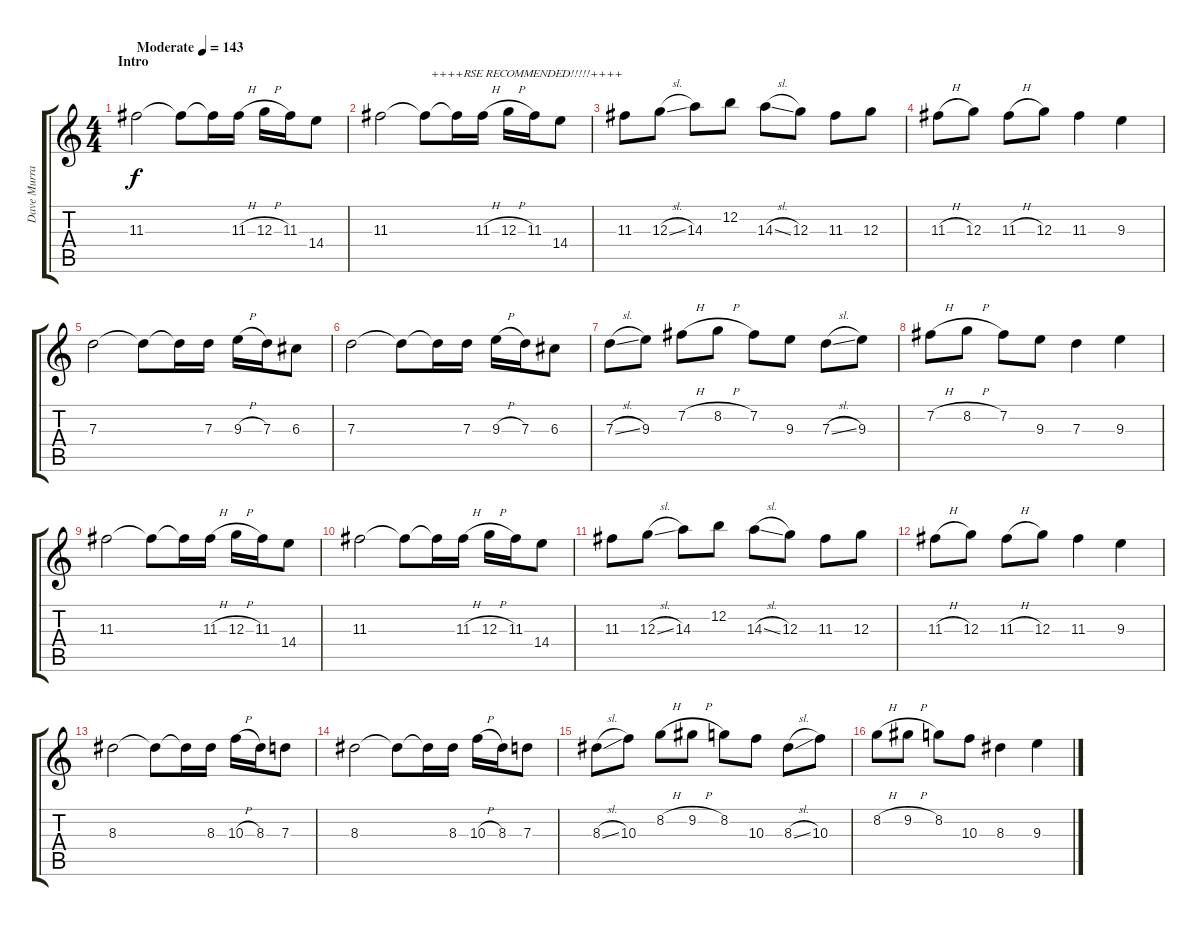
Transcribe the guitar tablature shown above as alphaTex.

\track ("Dave Murray" "Dave Murra") {instrument overdrivenguitar}
\staff {score tabs}
\tuning (E4 B3 G3 D3 A2 E2) {hide}
\ts (4 4)
\section ("" "Intro")
\tempo (143 "Moderate")
\clef g2
\ks c
11.3.2{dy f instrument overdrivenguitar} 11.3{t}.8 11.3{t}.16 11.3{h}.16 12.3{h}.16 11.3.16 14.4.8 |
11.3.2 11.3{t}.8{txt "  ++++RSE RECOMMENDED!!!!!++++"} 11.3{t}.16 11.3{h}.16 12.3{h}.16 11.3.16 14.4.8 |
11.3.8 12.3{sl}.8 14.3.8 12.2.8 14.3{sl}.8 12.3.8 11.3.8 12.3.8 |
11.3{h}.8 12.3.8 11.3{h}.8 12.3.8 11.3.4 9.3.4 |
7.3.2 7.3{t}.8 7.3{t}.16 7.3.16 9.3{h}.16 7.3.16 6.3.8 |
7.3.2 7.3{t}.8 7.3{t}.16 7.3.16 9.3{h}.16 7.3.16 6.3.8 |
7.3{sl}.8 9.3.8 7.2{h}.8 8.2{h}.8 7.2.8 9.3.8 7.3{sl}.8 9.3.8 |
7.2{h}.8 8.2{h}.8 7.2.8 9.3.8 7.3.4 9.3.4 |
11.3.2 11.3{t}.8 11.3{t}.16 11.3{h}.16 12.3{h}.16 11.3.16 14.4.8 |
11.3.2 11.3{t}.8 11.3{t}.16 11.3{h}.16 12.3{h}.16 11.3.16 14.4.8 |
11.3.8 12.3{sl}.8 14.3.8 12.2.8 14.3{sl}.8 12.3.8 11.3.8 12.3.8 |
11.3{h}.8 12.3.8 11.3{h}.8 12.3.8 11.3.4 9.3.4 |
8.3.2 8.3{t}.8 8.3{t}.16 8.3.16 10.3{h}.16 8.3.16 7.3.8 |
8.3.2 8.3{t}.8 8.3{t}.16 8.3.16 10.3{h}.16 8.3.16 7.3.8 |
8.3{sl}.8 10.3.8 8.2{h}.8 9.2{h}.8 8.2.8 10.3.8 8.3{sl}.8 10.3.8 |
8.2{h}.8 9.2{h}.8 8.2.8 10.3.8 8.3.4 9.3.4
